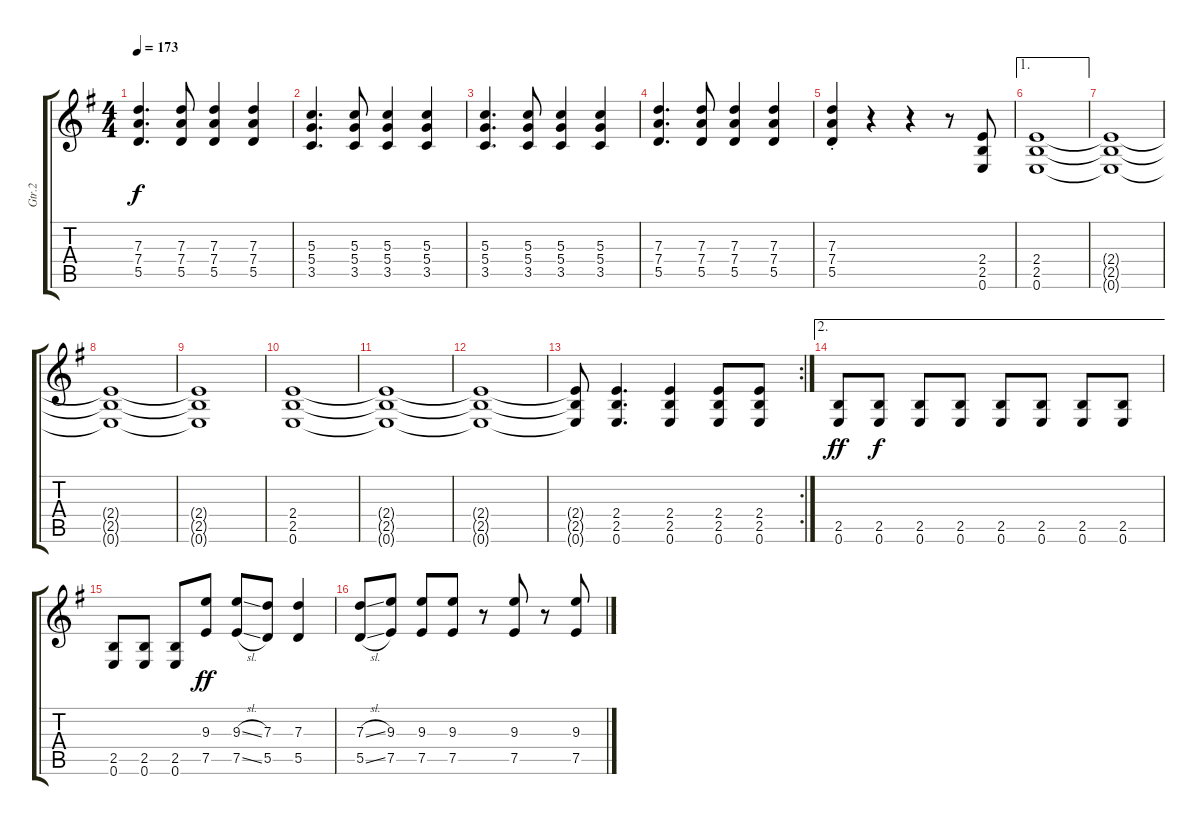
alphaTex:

\track ("Gtr.2" "Gtr.2") {instrument distortionguitar}
\staff {score tabs}
\tuning (E4 B3 G3 D3 A2 E2) {hide}
\ts (4 4)
\tempo 173
\clef g2
\ks g
(7.3 7.4 5.5).4{d dy f} (7.3 7.4 5.5).8 (7.3 7.4 5.5).4 (7.3 7.4 5.5).4 |
(5.3 5.4 3.5).4{d} (5.3 5.4 3.5).8 (5.3 5.4 3.5).4 (5.3 5.4 3.5).4 |
(5.3 5.4 3.5).4{d} (5.3 5.4 3.5).8 (5.3 5.4 3.5).4 (5.3 5.4 3.5).4 |
(7.3 7.4 5.5).4{d} (7.3 7.4 5.5).8 (7.3 7.4 5.5).4 (7.3 7.4 5.5).4 |
(7.3{st} 7.4 5.5).4 r.4 r.4 r.8 (2.4 2.5 0.6).8 |
\ae 1
(2.4 2.5 0.6).1 |
(2.4{t} 2.5{t} 0.6{t}).1 |
(2.4{t} 2.5{t} 0.6{t}).1 |
(2.4{t} 2.5{t} 0.6{t}).1 |
(2.4 2.5 0.6).1 |
(2.4{t} 2.5{t} 0.6{t}).1 |
(2.4{t} 2.5{t} 0.6{t}).1 |
\rc 2
(2.4{t} 2.5{t} 0.6{t}).8 (2.4 2.5 0.6).4{d} (2.4 2.5 0.6).4 (2.4 2.5 0.6).8 (2.4 2.5 0.6).8 |
\ae 2
(2.5 0.6).8{dy ff} (2.5 0.6).8{dy f} (2.5 0.6).8 (2.5 0.6).8 (2.5 0.6).8 (2.5 0.6).8 (2.5 0.6).8 (2.5 0.6).8 |
(2.5 0.6).8 (2.5 0.6).8 (2.5 0.6).8 (9.3 7.5).8{dy ff} (9.3{sl} 7.5{sl}).8 (7.3 5.5).8 (7.3 5.5).4 |
(7.3{sl} 5.5{sl}).8 (9.3 7.5).8 (9.3 7.5).8 (9.3 7.5).8 r.8 (9.3 7.5).8 r.8 (9.3 7.5).8
